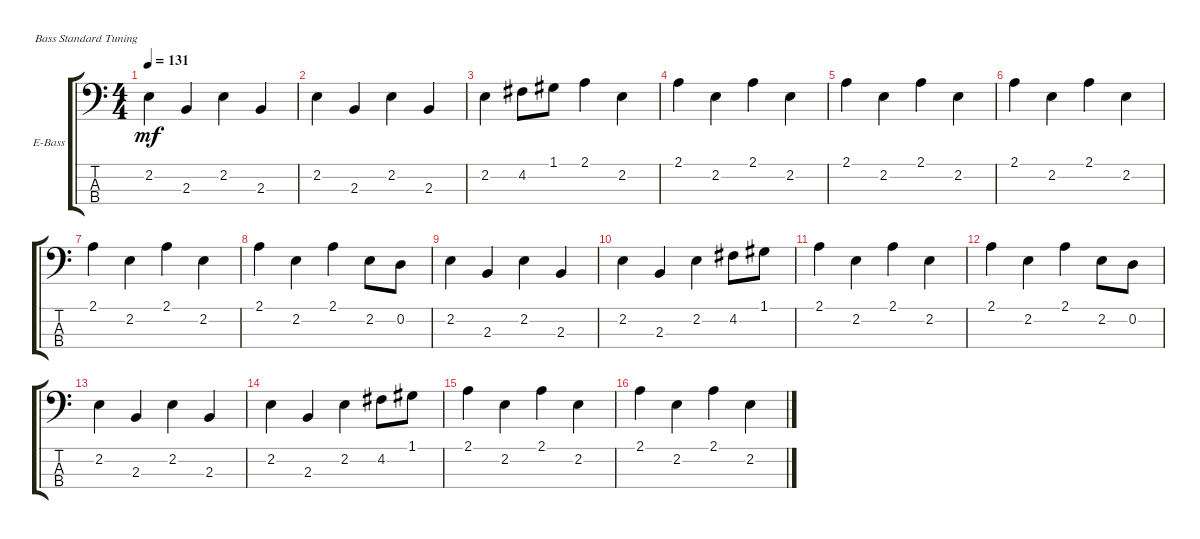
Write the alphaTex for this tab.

\bracketExtendMode groupsimilarinstruments
\firstSystemTrackNameOrientation horizontal
\otherSystemsTrackNameOrientation horizontal
\track ("Electric Bass" "E-Bass") {instrument electricbassfinger}
\staff {score tabs}
\tuning (G2 D2 A1 E1)
\ts (4 4)
\tempo 131
\clef f4
\ks c
2.2.4{dy mf} 2.3.4 2.2.4 2.3.4 |
2.2.4 2.3.4 2.2.4 2.3.4 |
2.2.4 4.2.8 1.1.8 2.1.4 2.2.4 |
2.1.4 2.2.4 2.1.4 2.2.4 |
2.1.4 2.2.4 2.1.4 2.2.4 |
2.1.4 2.2.4 2.1.4 2.2.4 |
2.1.4 2.2.4 2.1.4 2.2.4 |
2.1.4 2.2.4 2.1.4 2.2.8 0.2.8 |
2.2.4 2.3.4 2.2.4 2.3.4 |
2.2.4 2.3.4 2.2.4 4.2.8 1.1.8 |
2.1.4 2.2.4 2.1.4 2.2.4 |
2.1.4 2.2.4 2.1.4 2.2.8 0.2.8 |
2.2.4 2.3.4 2.2.4 2.3.4 |
2.2.4 2.3.4 2.2.4 4.2.8 1.1.8 |
2.1.4 2.2.4 2.1.4 2.2.4 |
2.1.4 2.2.4 2.1.4 2.2.4
